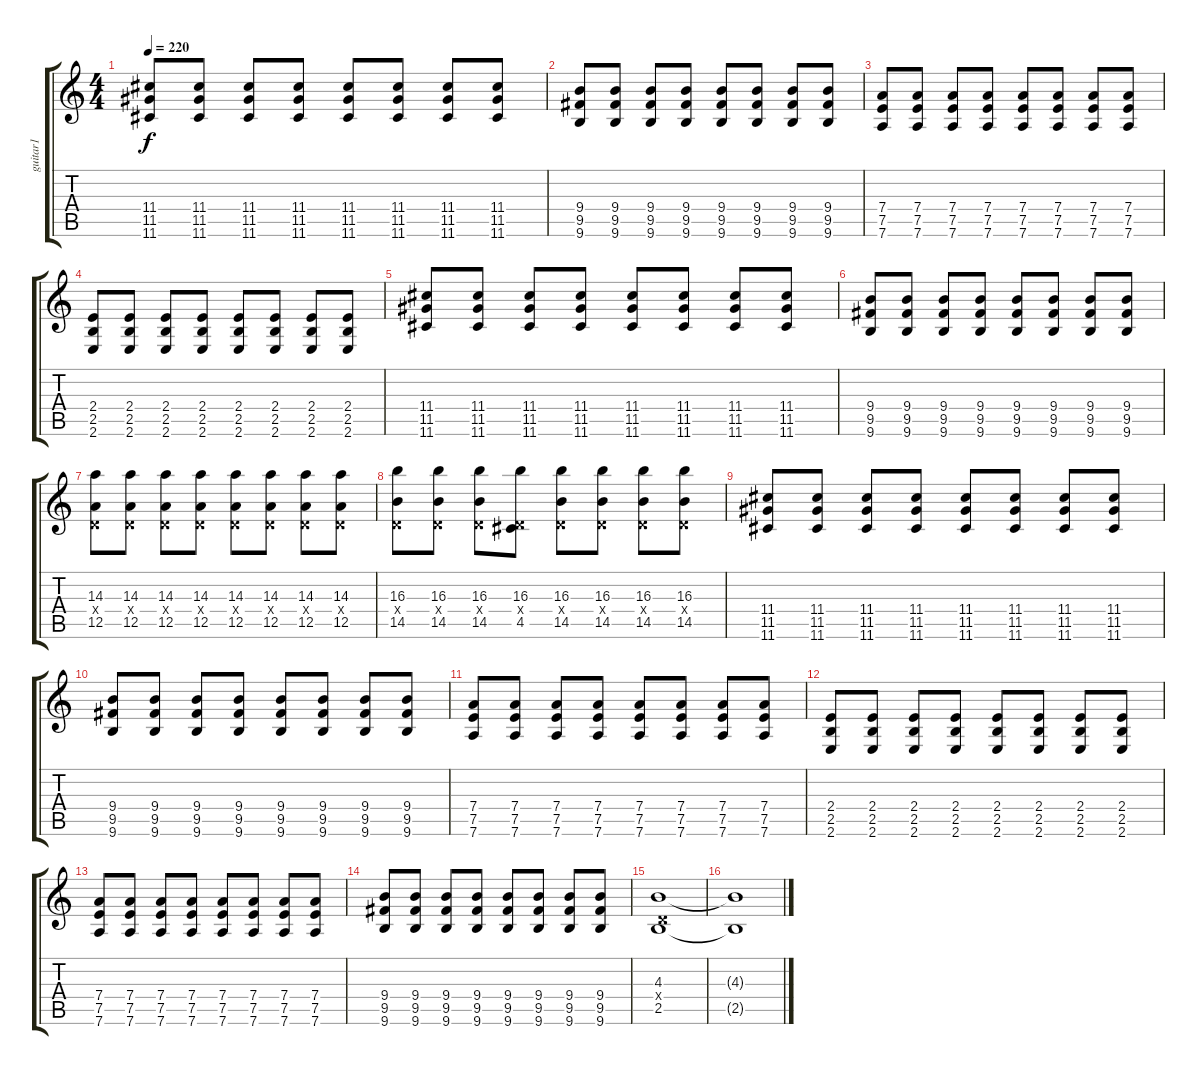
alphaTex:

\track ("guitar1" "guitar1") {instrument distortionguitar}
\staff {score tabs}
\tuning (E4 B3 G3 D3 A2 D2) {hide}
\ts (4 4)
\tempo 220
\clef g2
\ks c
(11.4 11.5 11.6).8{dy f} (11.4 11.5 11.6).8 (11.4 11.5 11.6).8 (11.4 11.5 11.6).8 (11.4 11.5 11.6).8 (11.4 11.5 11.6).8 (11.4 11.5 11.6).8 (11.4 11.5 11.6).8 |
(9.4 9.5 9.6).8 (9.4 9.5 9.6).8 (9.4 9.5 9.6).8 (9.4 9.5 9.6).8 (9.4 9.5 9.6).8 (9.4 9.5 9.6).8 (9.4 9.5 9.6).8 (9.4 9.5 9.6).8 |
(7.4 7.5 7.6).8 (7.4 7.5 7.6).8 (7.4 7.5 7.6).8 (7.4 7.5 7.6).8 (7.4 7.5 7.6).8 (7.4 7.5 7.6).8 (7.4 7.5 7.6).8 (7.4 7.5 7.6).8 |
(2.4 2.5 2.6).8 (2.4 2.5 2.6).8 (2.4 2.5 2.6).8 (2.4 2.5 2.6).8 (2.4 2.5 2.6).8 (2.4 2.5 2.6).8 (2.4 2.5 2.6).8 (2.4 2.5 2.6).8 |
(11.4 11.5 11.6).8 (11.4 11.5 11.6).8 (11.4 11.5 11.6).8 (11.4 11.5 11.6).8 (11.4 11.5 11.6).8 (11.4 11.5 11.6).8 (11.4 11.5 11.6).8 (11.4 11.5 11.6).8 |
(9.4 9.5 9.6).8 (9.4 9.5 9.6).8 (9.4 9.5 9.6).8 (9.4 9.5 9.6).8 (9.4 9.5 9.6).8 (9.4 9.5 9.6).8 (9.4 9.5 9.6).8 (9.4 9.5 9.6).8 |
(14.3 0.4{x} 12.5).8 (14.3 0.4{x} 12.5).8 (14.3 0.4{x} 12.5).8 (14.3 0.4{x} 12.5).8 (14.3 0.4{x} 12.5).8 (14.3 0.4{x} 12.5).8 (14.3 0.4{x} 12.5).8 (14.3 0.4{x} 12.5).8 |
(16.3 0.4{x} 14.5).8 (16.3 0.4{x} 14.5).8 (16.3 0.4{x} 14.5).8 (16.3 0.4{x} 4.5).8 (16.3 0.4{x} 14.5).8 (16.3 0.4{x} 14.5).8 (16.3 0.4{x} 14.5).8 (16.3 0.4{x} 14.5).8 |
(11.4 11.5 11.6).8 (11.4 11.5 11.6).8 (11.4 11.5 11.6).8 (11.4 11.5 11.6).8 (11.4 11.5 11.6).8 (11.4 11.5 11.6).8 (11.4 11.5 11.6).8 (11.4 11.5 11.6).8 |
(9.4 9.5 9.6).8 (9.4 9.5 9.6).8 (9.4 9.5 9.6).8 (9.4 9.5 9.6).8 (9.4 9.5 9.6).8 (9.4 9.5 9.6).8 (9.4 9.5 9.6).8 (9.4 9.5 9.6).8 |
(7.4 7.5 7.6).8 (7.4 7.5 7.6).8 (7.4 7.5 7.6).8 (7.4 7.5 7.6).8 (7.4 7.5 7.6).8 (7.4 7.5 7.6).8 (7.4 7.5 7.6).8 (7.4 7.5 7.6).8 |
(2.4 2.5 2.6).8 (2.4 2.5 2.6).8 (2.4 2.5 2.6).8 (2.4 2.5 2.6).8 (2.4 2.5 2.6).8 (2.4 2.5 2.6).8 (2.4 2.5 2.6).8 (2.4 2.5 2.6).8 |
(7.4 7.5 7.6).8 (7.4 7.5 7.6).8 (7.4 7.5 7.6).8 (7.4 7.5 7.6).8 (7.4 7.5 7.6).8 (7.4 7.5 7.6).8 (7.4 7.5 7.6).8 (7.4 7.5 7.6).8 |
(9.4 9.5 9.6).8 (9.4 9.5 9.6).8 (9.4 9.5 9.6).8 (9.4 9.5 9.6).8 (9.4 9.5 9.6).8 (9.4 9.5 9.6).8 (9.4 9.5 9.6).8 (9.4 9.5 9.6).8 |
(4.3 0.4{x} 2.5).1 |
(4.3{t} 2.5{t}).1
